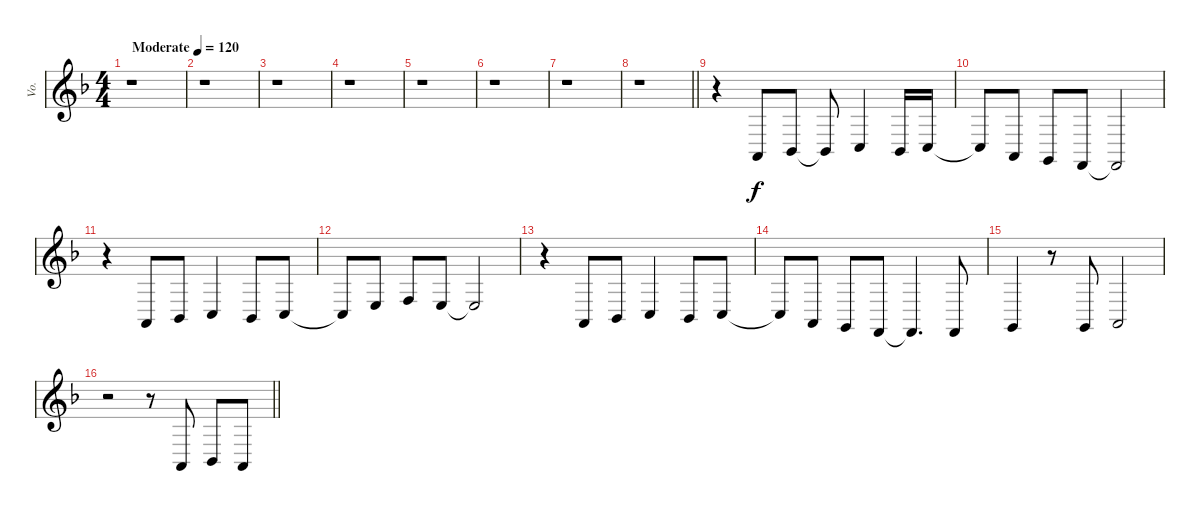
\track ("Vo." "Vo.") {instrument electricpiano1}
\staff {score}
\tuning (E4 B3 G3 D3 A2 E2) {hide}
\ts (4 4)
\tempo (120 "Moderate")
\clef g2
\ks f
r.1{dy f instrument electricpiano1} |
r.1 |
r.1 |
r.1 |
r.1 |
r.1 |
r.1 |
\barLineRight lightlight
r.1 |
r.4 0.5.8 1.5.8 1.5{t}.8 3.5.4 1.5.16 3.5.16 |
3.5{t}.8 0.5.8 3.6.8 1.6.8 1.6{t}.2 |
r.4 0.5.8 1.5.8 3.5.4 1.5.8 3.5.8 |
3.5{t}.8 2.4.8 3.4.8 2.4.8 2.4{t}.2 |
r.4 0.5.8 1.5.8 3.5.4 1.5.8 3.5.8 |
3.5{t}.8 0.5.8 3.6.8 1.6.8 1.6{t}.4{d} 1.6.8 |
3.6.4 r.8 3.6.8 0.5.2 |
\barLineRight lightlight
r.2 r.8 0.5.8 1.5.8 0.5.8
